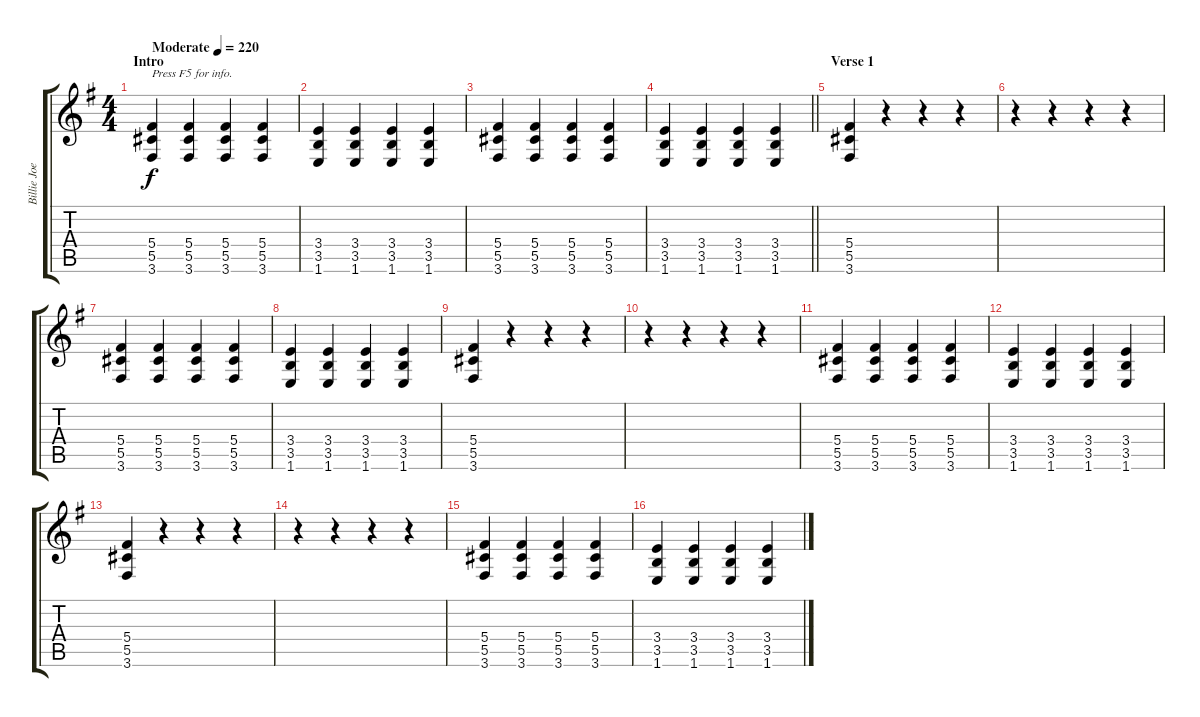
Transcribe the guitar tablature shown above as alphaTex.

\track ("Billie Joe Armstrong" "Billie Joe") {instrument distortionguitar}
\staff {score tabs}
\tuning (Eb4 Bb3 Gb3 Db3 Ab2 Eb2) {hide}
\ts (4 4)
\section ("" "Intro")
\tempo (220 "Moderate")
\clef g2
\ks g
(5.4 5.5 3.6).4{txt "Press F5 for info." dy f instrument distortionguitar} (5.4 5.5 3.6).4 (5.4 5.5 3.6).4 (5.4 5.5 3.6).4 |
(3.4 3.5 1.6).4 (3.4 3.5 1.6).4 (3.4 3.5 1.6).4 (3.4 3.5 1.6).4 |
(5.4 5.5 3.6).4 (5.4 5.5 3.6).4 (5.4 5.5 3.6).4 (5.4 5.5 3.6).4 |
\barLineRight lightlight
(3.4 3.5 1.6).4 (3.4 3.5 1.6).4 (3.4 3.5 1.6).4 (3.4 3.5 1.6).4 |
\section ("" "Verse 1")
(5.4 5.5 3.6).4 r.4 r.4 r.4 |
r.4 r.4 r.4 r.4 |
(5.4 5.5 3.6).4 (5.4 5.5 3.6).4 (5.4 5.5 3.6).4 (5.4 5.5 3.6).4 |
(3.4 3.5 1.6).4 (3.4 3.5 1.6).4 (3.4 3.5 1.6).4 (3.4 3.5 1.6).4 |
(5.4 5.5 3.6).4 r.4 r.4 r.4 |
r.4 r.4 r.4 r.4 |
(5.4 5.5 3.6).4 (5.4 5.5 3.6).4 (5.4 5.5 3.6).4 (5.4 5.5 3.6).4 |
(3.4 3.5 1.6).4 (3.4 3.5 1.6).4 (3.4 3.5 1.6).4 (3.4 3.5 1.6).4 |
(5.4 5.5 3.6).4 r.4 r.4 r.4 |
r.4 r.4 r.4 r.4 |
(5.4 5.5 3.6).4 (5.4 5.5 3.6).4 (5.4 5.5 3.6).4 (5.4 5.5 3.6).4 |
(3.4 3.5 1.6).4 (3.4 3.5 1.6).4 (3.4 3.5 1.6).4 (3.4 3.5 1.6).4
